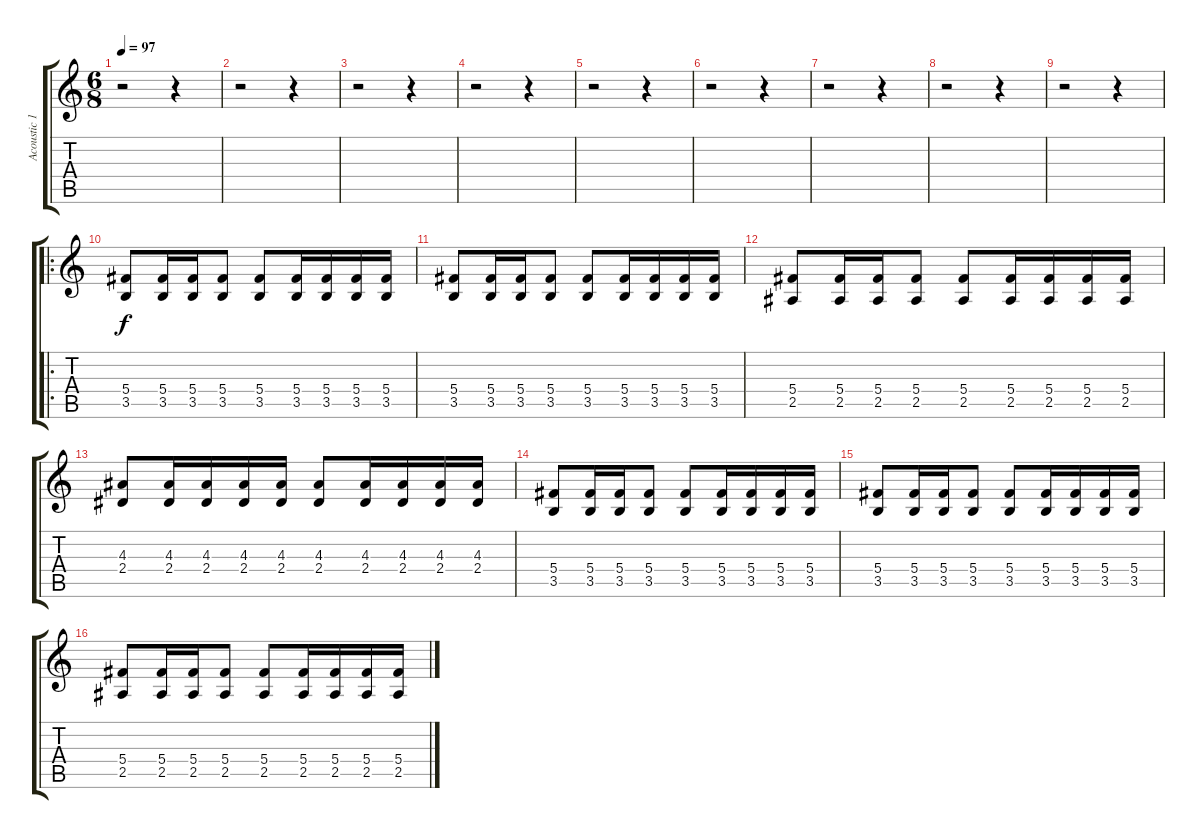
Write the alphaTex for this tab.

\track ("Acoustic 1" "Acoustic 1") {instrument acousticguitarnylon}
\staff {score tabs}
\tuning (Eb4 Bb3 Gb3 Db3 Ab2 Eb2) {hide}
\ts (6 8)
\tempo 97
\clef g2
\ks c
r.2{dy f} r.4 |
r.2 r.4 |
r.2 r.4 |
r.2 r.4 |
r.2 r.4 |
r.2 r.4 |
r.2 r.4 |
r.2 r.4 |
r.2 r.4 |
\ro
(5.4 3.5).8 (5.4 3.5).16 (5.4 3.5).16 (5.4 3.5).8 (5.4 3.5).8 (5.4 3.5).16 (5.4 3.5).16 (5.4 3.5).16 (5.4 3.5).16 |
(5.4 3.5).8 (5.4 3.5).16 (5.4 3.5).16 (5.4 3.5).8 (5.4 3.5).8 (5.4 3.5).16 (5.4 3.5).16 (5.4 3.5).16 (5.4 3.5).16 |
(5.4 2.5).8 (5.4 2.5).16 (5.4 2.5).16 (5.4 2.5).8 (5.4 2.5).8 (5.4 2.5).16 (5.4 2.5).16 (5.4 2.5).16 (5.4 2.5).16 |
(4.3 2.4).8 (4.3 2.4).16 (4.3 2.4).16 (4.3 2.4).16 (4.3 2.4).16 (4.3 2.4).8 (4.3 2.4).16 (4.3 2.4).16 (4.3 2.4).16 (4.3 2.4).16 |
(5.4 3.5).8 (5.4 3.5).16 (5.4 3.5).16 (5.4 3.5).8 (5.4 3.5).8 (5.4 3.5).16 (5.4 3.5).16 (5.4 3.5).16 (5.4 3.5).16 |
(5.4 3.5).8 (5.4 3.5).16 (5.4 3.5).16 (5.4 3.5).8 (5.4 3.5).8 (5.4 3.5).16 (5.4 3.5).16 (5.4 3.5).16 (5.4 3.5).16 |
(5.4 2.5).8 (5.4 2.5).16 (5.4 2.5).16 (5.4 2.5).8 (5.4 2.5).8 (5.4 2.5).16 (5.4 2.5).16 (5.4 2.5).16 (5.4 2.5).16
